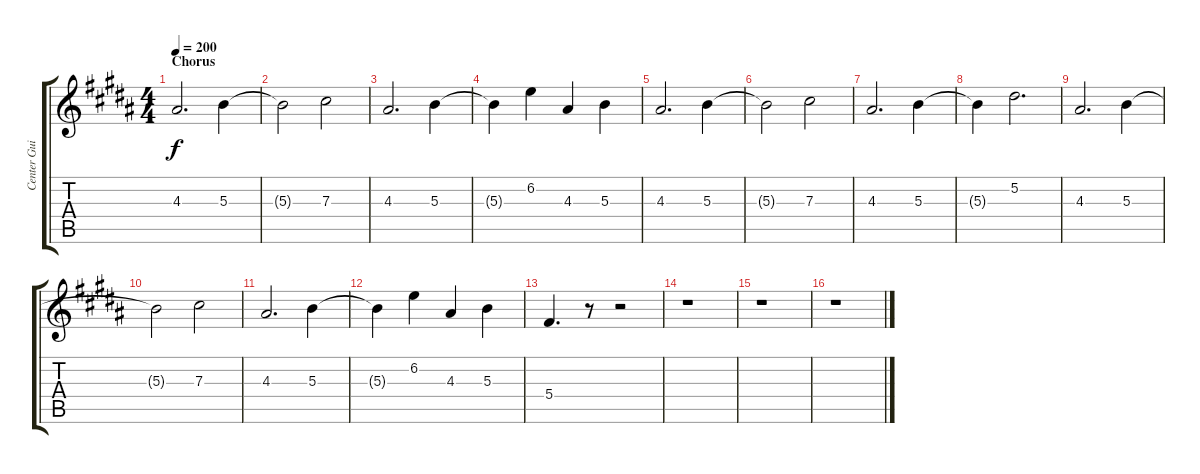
\track ("Center Guitar" "Center Gui") {instrument distortionguitar}
\staff {score tabs}
\tuning (Eb4 Bb3 Gb3 Db3 Ab2 Db2) {hide}
\ts (4 4)
\section ("" "Chorus")
\tempo 200
\clef g2
\ks b
4.3.2{d dy f balance 8} 5.3.4 |
5.3{t}.2 7.3.2 |
4.3.2{d} 5.3.4 |
5.3{t}.4 6.2.4 4.3.4 5.3.4 |
4.3.2{d} 5.3.4 |
5.3{t}.2 7.3.2 |
4.3.2{d} 5.3.4 |
5.3{t}.4 5.2.2{d} |
4.3.2{d} 5.3.4 |
5.3{t}.2 7.3.2 |
4.3.2{d} 5.3.4 |
5.3{t}.4 6.2.4 4.3.4 5.3.4 |
5.4.4{d} r.8 r.2 |
r.1 |
r.1 |
r.1
